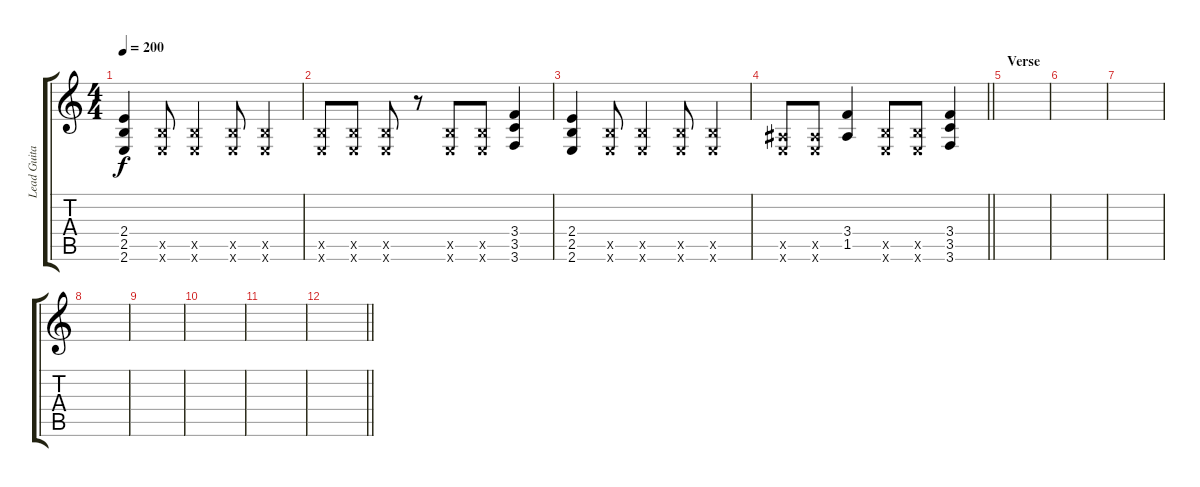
\track ("Lead Guitar" "Lead Guita") {instrument electricguitarclean}
\staff {score tabs}
\tuning (E4 B3 G3 D3 A2 D2) {hide}
\ts (4 4)
\tempo 200
\clef g2
\ks c
(2.4 2.5 2.6).4{dy f} (2.5{x} 2.6{x}).8 (2.5{x} 2.6{x}).4 (2.5{x} 2.6{x}).8 (2.5{x} 2.6{x}).4 |
(2.5{x} 2.6{x}).8 (2.5{x} 2.6{x}).8 (2.5{x} 2.6{x}).8 r.8 (2.5{x} 2.6{x}).8 (2.5{x} 2.6{x}).8 (3.4 3.5 3.6).4 |
(2.4 2.5 2.6).4 (2.5{x} 2.6{x}).8 (2.5{x} 2.6{x}).4 (2.5{x} 2.6{x}).8 (2.5{x} 2.6{x}).4 |
\barLineRight lightlight
(1.5{x} 2.6{x}).8 (1.5{x} 2.6{x}).8 (3.4 1.5).4 (2.5{x} 2.6{x}).8 (2.5{x} 2.6{x}).8 (3.4 3.5 3.6).4 |
\section ("" "Verse")
|
|
|
|
|
|
|
\barLineRight lightlight
